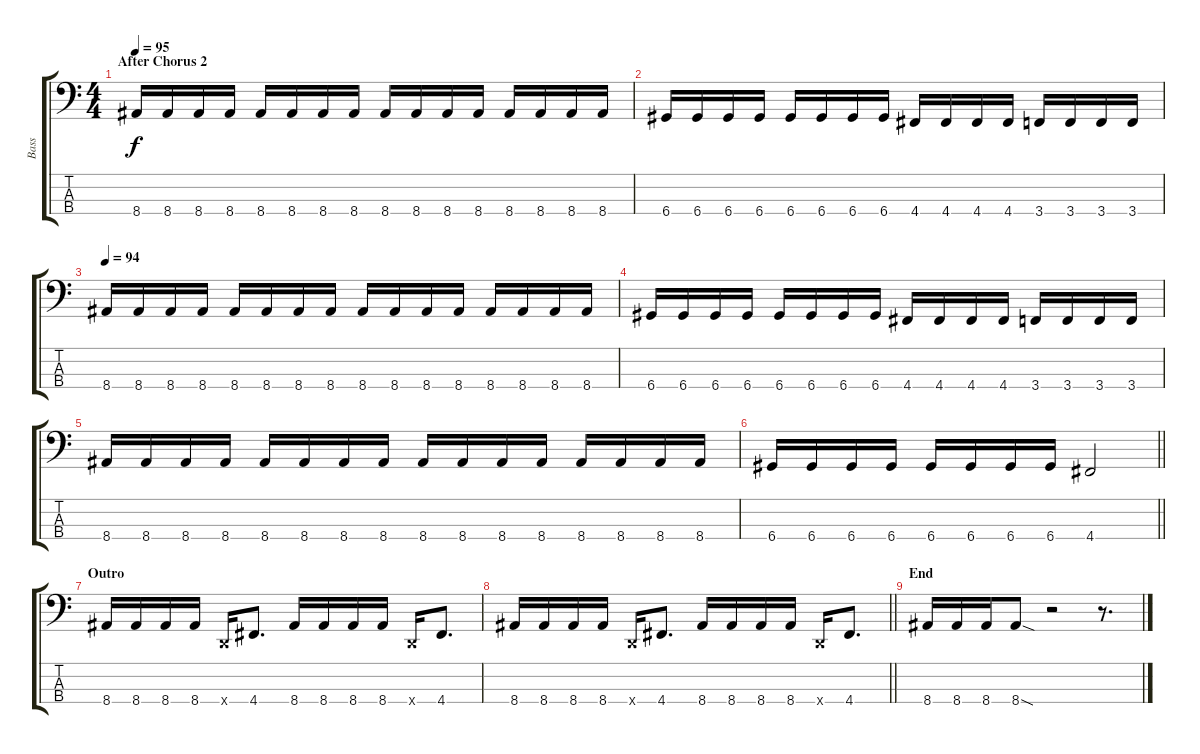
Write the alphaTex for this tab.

\track ("Bass" "Bass") {instrument electricbassfinger}
\staff {score tabs}
\tuning (G2 D2 A1 D1) {hide}
\ts (4 4)
\section ("" "After Chorus 2")
\tempo 95
\clef f4
\ks c
8.4.16{dy f} 8.4.16 8.4.16 8.4.16 8.4.16 8.4.16 8.4.16 8.4.16 8.4.16 8.4.16 8.4.16 8.4.16 8.4.16 8.4.16 8.4.16 8.4.16 |
6.4.16 6.4.16 6.4.16 6.4.16 6.4.16 6.4.16 6.4.16 6.4.16 4.4.16 4.4.16 4.4.16 4.4.16 3.4.16 3.4.16 3.4.16 3.4.16 |
\tempo 94
8.4.16 8.4.16 8.4.16 8.4.16 8.4.16 8.4.16 8.4.16 8.4.16 8.4.16 8.4.16 8.4.16 8.4.16 8.4.16 8.4.16 8.4.16 8.4.16 |
6.4.16 6.4.16 6.4.16 6.4.16 6.4.16 6.4.16 6.4.16 6.4.16 4.4.16 4.4.16 4.4.16 4.4.16 3.4.16 3.4.16 3.4.16 3.4.16 |
8.4.16 8.4.16 8.4.16 8.4.16 8.4.16 8.4.16 8.4.16 8.4.16 8.4.16 8.4.16 8.4.16 8.4.16 8.4.16 8.4.16 8.4.16 8.4.16 |
\barLineRight lightlight
6.4.16 6.4.16 6.4.16 6.4.16 6.4.16 6.4.16 6.4.16 6.4.16 4.4.2 |
\section ("" "Outro")
8.4.16 8.4.16 8.4.16 8.4.16 0.4{x}.16 4.4.8{d} 8.4.16 8.4.16 8.4.16 8.4.16 0.4{x}.16 4.4.8{d} |
\barLineRight lightlight
8.4.16 8.4.16 8.4.16 8.4.16 0.4{x}.16 4.4.8{d} 8.4.16 8.4.16 8.4.16 8.4.16 0.4{x}.16 4.4.8{d} |
\section ("" "End")
8.4.16 8.4.16 8.4.16 8.4{sod}.8 r.2 r.8{d}
